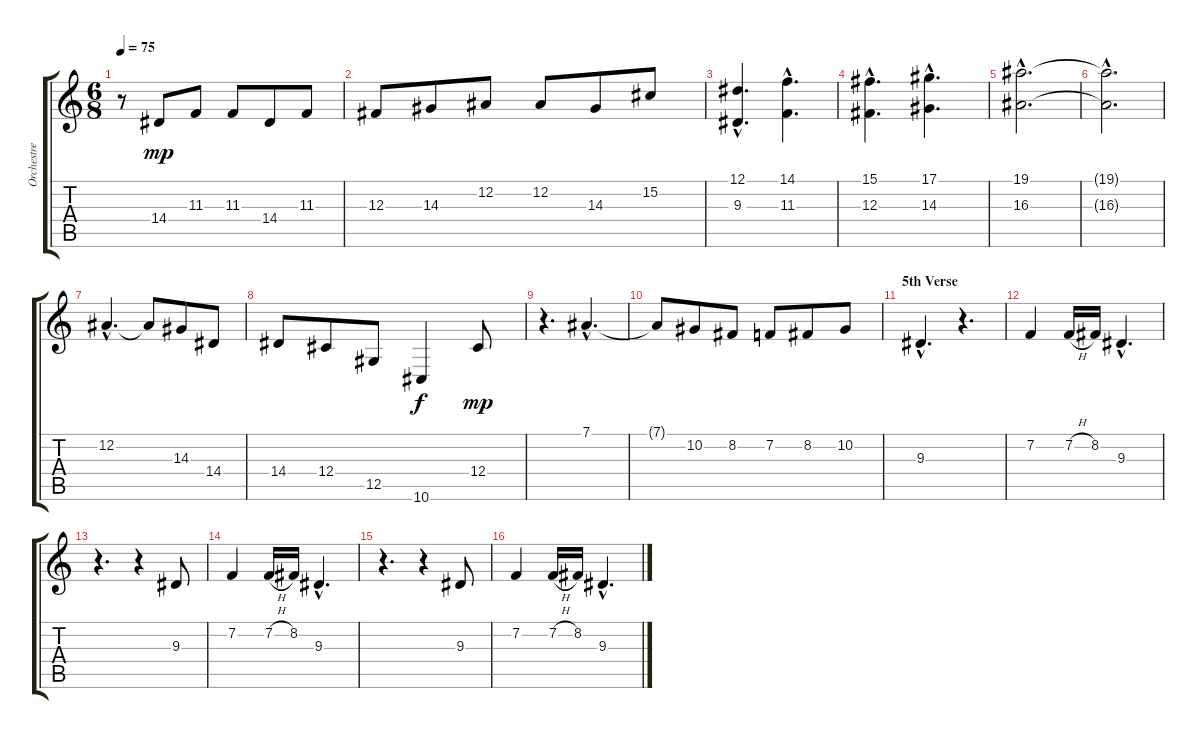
\track ("Orchestre" "Orchestre") {instrument stringensemble1}
\staff {score tabs}
\tuning (Eb4 Bb3 Gb3 Db3 Ab2 Eb2) {hide}
\ts (6 8)
\tempo 75
\clef g2
\ks c
r.8{dy mp} 14.4.8 11.3.8 11.3.8 14.4.8 11.3.8 |
12.3.8 14.3.8 12.2.8 12.2.8 14.3.8 15.2.8 |
(12.1{hac} 9.3{hac}).4{d} (14.1{hac} 11.3{hac}).4{d} |
(15.1{hac} 12.3{hac}).4{d} (17.1{hac} 14.3{hac}).4{d} |
(19.1{hac} 16.3{hac}).2{d} |
(19.1{hac t} 16.3{hac t}).2{d} |
12.2{hac}.4{d} 12.2{t}.8 14.3.8 14.4.8 |
14.4.8 12.4.8 12.5.8 10.6.4{dy f} 12.4.8{dy mp} |
r.4{d volume 0} 7.1{hac}.4{d volume 16} |
7.1{t}.8 10.2.8 8.2.8 7.2.8 8.2.8 10.2.8 |
\section ("" "5th Verse")
9.3{hac}.4{d} r.4{d} |
7.2.4 7.2{h}.16 8.2.16 9.3{hac}.4{d} |
r.4{d} r.4 9.3.8 |
7.2.4 7.2{h}.16 8.2.16 9.3{hac}.4{d} |
r.4{d} r.4 9.3.8 |
7.2.4 7.2{h}.16 8.2.16 9.3{hac}.4{d}
